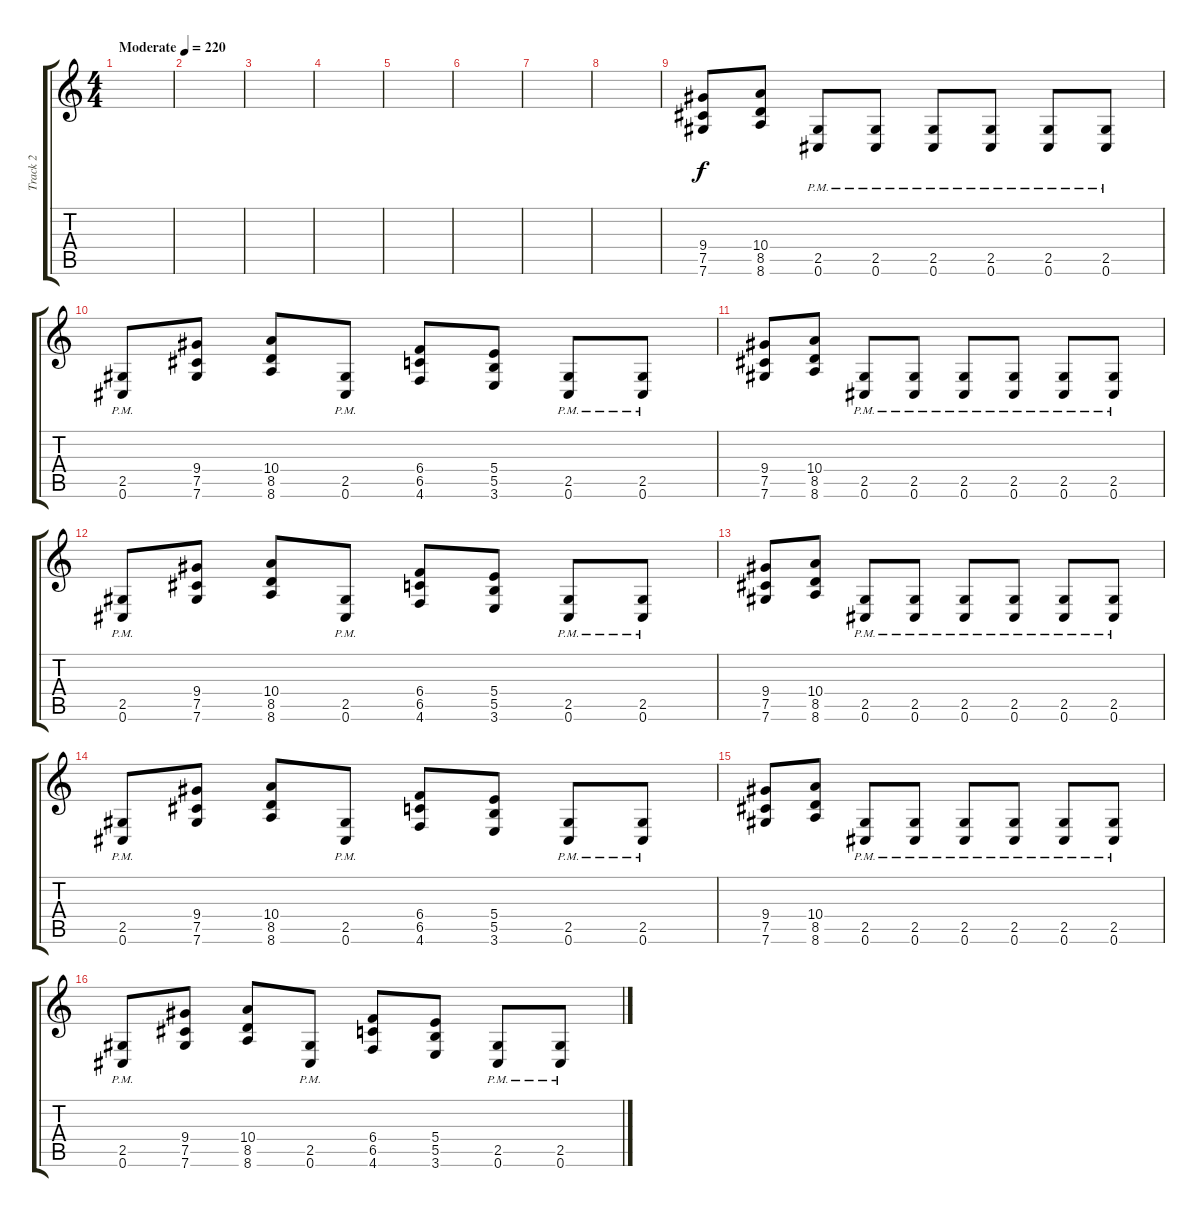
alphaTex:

\track ("Track 2" "Track 2") {instrument distortionguitar}
\staff {score tabs}
\tuning (Db4 Ab3 E3 B2 Gb2 Db2) {hide}
\ts (4 4)
\tempo (220 "Moderate")
\clef g2
\ks c
|
|
|
|
|
|
|
|
(9.4 7.5 7.6).8 (10.4 8.5 8.6).8 (2.5{pm} 0.6{pm}).8 (2.5{pm} 0.6{pm}).8 (2.5{pm} 0.6{pm}).8 (2.5{pm} 0.6{pm}).8 (2.5{pm} 0.6{pm}).8 (2.5{pm} 0.6{pm}).8 |
(2.5{pm} 0.6{pm}).8 (9.4 7.5 7.6).8 (10.4 8.5 8.6).8 (2.5{pm} 0.6{pm}).8 (6.4 6.5 4.6).8 (5.4 5.5 3.6).8 (2.5{pm} 0.6{pm}).8 (2.5{pm} 0.6{pm}).8 |
(9.4 7.5 7.6).8 (10.4 8.5 8.6).8 (2.5{pm} 0.6{pm}).8 (2.5{pm} 0.6{pm}).8 (2.5{pm} 0.6{pm}).8 (2.5{pm} 0.6{pm}).8 (2.5{pm} 0.6{pm}).8 (2.5{pm} 0.6{pm}).8 |
(2.5{pm} 0.6{pm}).8 (9.4 7.5 7.6).8 (10.4 8.5 8.6).8 (2.5{pm} 0.6{pm}).8 (6.4 6.5 4.6).8 (5.4 5.5 3.6).8 (2.5{pm} 0.6{pm}).8 (2.5{pm} 0.6{pm}).8 |
(9.4 7.5 7.6).8 (10.4 8.5 8.6).8 (2.5{pm} 0.6{pm}).8 (2.5{pm} 0.6{pm}).8 (2.5{pm} 0.6{pm}).8 (2.5{pm} 0.6{pm}).8 (2.5{pm} 0.6{pm}).8 (2.5{pm} 0.6{pm}).8 |
(2.5{pm} 0.6{pm}).8 (9.4 7.5 7.6).8 (10.4 8.5 8.6).8 (2.5{pm} 0.6{pm}).8 (6.4 6.5 4.6).8 (5.4 5.5 3.6).8 (2.5{pm} 0.6{pm}).8 (2.5{pm} 0.6{pm}).8 |
(9.4 7.5 7.6).8 (10.4 8.5 8.6).8 (2.5{pm} 0.6{pm}).8 (2.5{pm} 0.6{pm}).8 (2.5{pm} 0.6{pm}).8 (2.5{pm} 0.6{pm}).8 (2.5{pm} 0.6{pm}).8 (2.5{pm} 0.6{pm}).8 |
(2.5{pm} 0.6{pm}).8 (9.4 7.5 7.6).8 (10.4 8.5 8.6).8 (2.5{pm} 0.6{pm}).8 (6.4 6.5 4.6).8 (5.4 5.5 3.6).8 (2.5{pm} 0.6{pm}).8 (2.5{pm} 0.6{pm}).8
